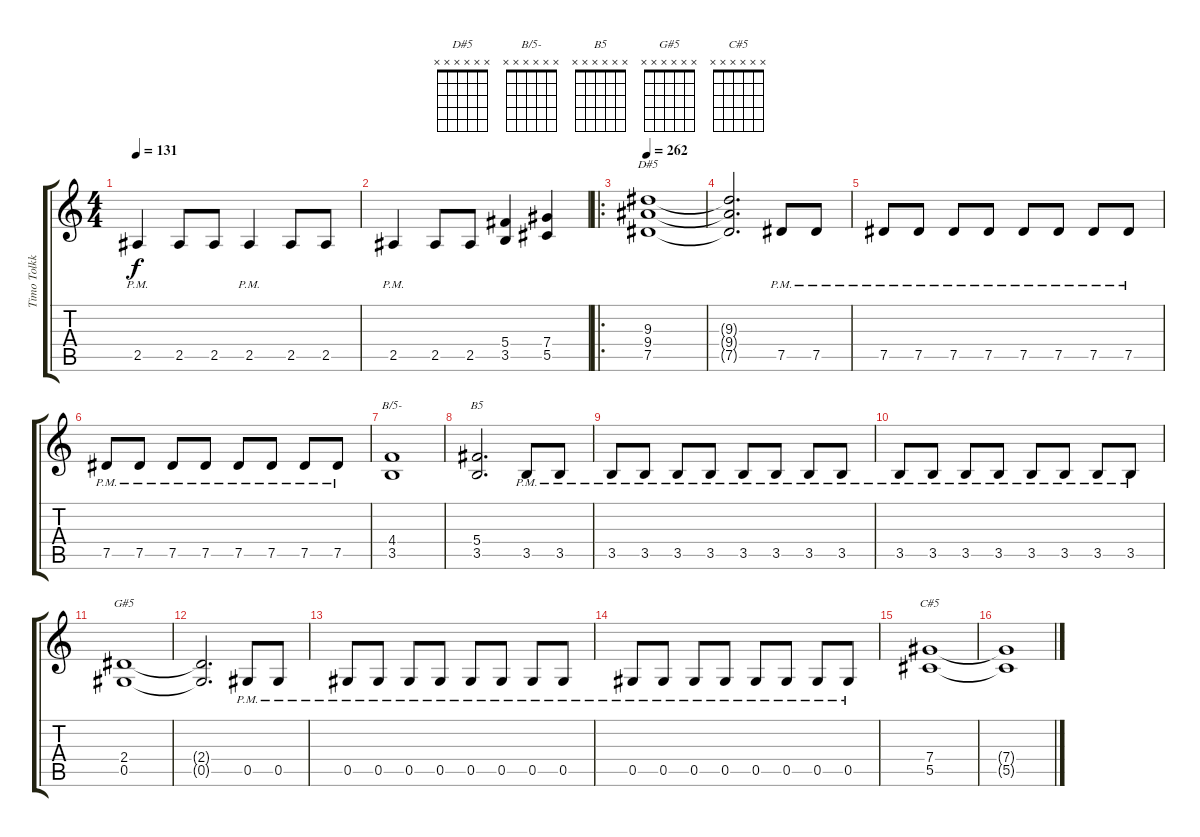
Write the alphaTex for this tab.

\track ("Timo Tolkki" "Timo Tolkk") {instrument distortionguitar}
\staff {score tabs}
\tuning (Eb4 Bb3 Gb3 Db3 Ab2 Eb2) {hide}
\chord ("D#5" x x x x x x)
\chord ("B/5-" x x x x x x)
\chord ("B5" x x x x x x)
\chord ("G#5" x x x x x x)
\chord ("C#5" x x x x x x)
\ts (4 4)
\tempo 131
\clef g2
\ks c
2.5{pm}.4{dy f} 2.5.8 2.5.8 2.5{pm}.4 2.5.8 2.5.8 |
2.5{pm}.4 2.5.8 2.5.8 (5.4 3.5).4 (7.4 5.5).4 |
\ro
\tempo 262
(9.3 9.4 7.5).1{ch "D#5"} |
(9.3{t} 9.4{t} 7.5{t}).2{d} 7.5{pm}.8 7.5{pm}.8 |
7.5{pm}.8 7.5{pm}.8 7.5{pm}.8 7.5{pm}.8 7.5{pm}.8 7.5{pm}.8 7.5{pm}.8 7.5{pm}.8 |
7.5{pm}.8 7.5{pm}.8 7.5{pm}.8 7.5{pm}.8 7.5{pm}.8 7.5{pm}.8 7.5{pm}.8 7.5{pm}.8 |
(4.4 3.5).1{ch "B/5-"} |
(5.4 3.5).2{d ch "B5"} 3.5{pm}.8 3.5{pm}.8 |
3.5{pm}.8 3.5{pm}.8 3.5{pm}.8 3.5{pm}.8 3.5{pm}.8 3.5{pm}.8 3.5{pm}.8 3.5{pm}.8 |
3.5{pm}.8 3.5{pm}.8 3.5{pm}.8 3.5{pm}.8 3.5{pm}.8 3.5{pm}.8 3.5{pm}.8 3.5{pm}.8 |
(2.4 0.5).1{ch "G#5"} |
(2.4{t} 0.5{t}).2{d} 0.5{pm}.8 0.5{pm}.8 |
0.5{pm}.8 0.5{pm}.8 0.5{pm}.8 0.5{pm}.8 0.5{pm}.8 0.5{pm}.8 0.5{pm}.8 0.5{pm}.8 |
0.5{pm}.8 0.5{pm}.8 0.5{pm}.8 0.5{pm}.8 0.5{pm}.8 0.5{pm}.8 0.5{pm}.8 0.5{pm}.8 |
(7.4 5.5).1{ch "C#5"} |
(7.4{t} 5.5{t}).1
